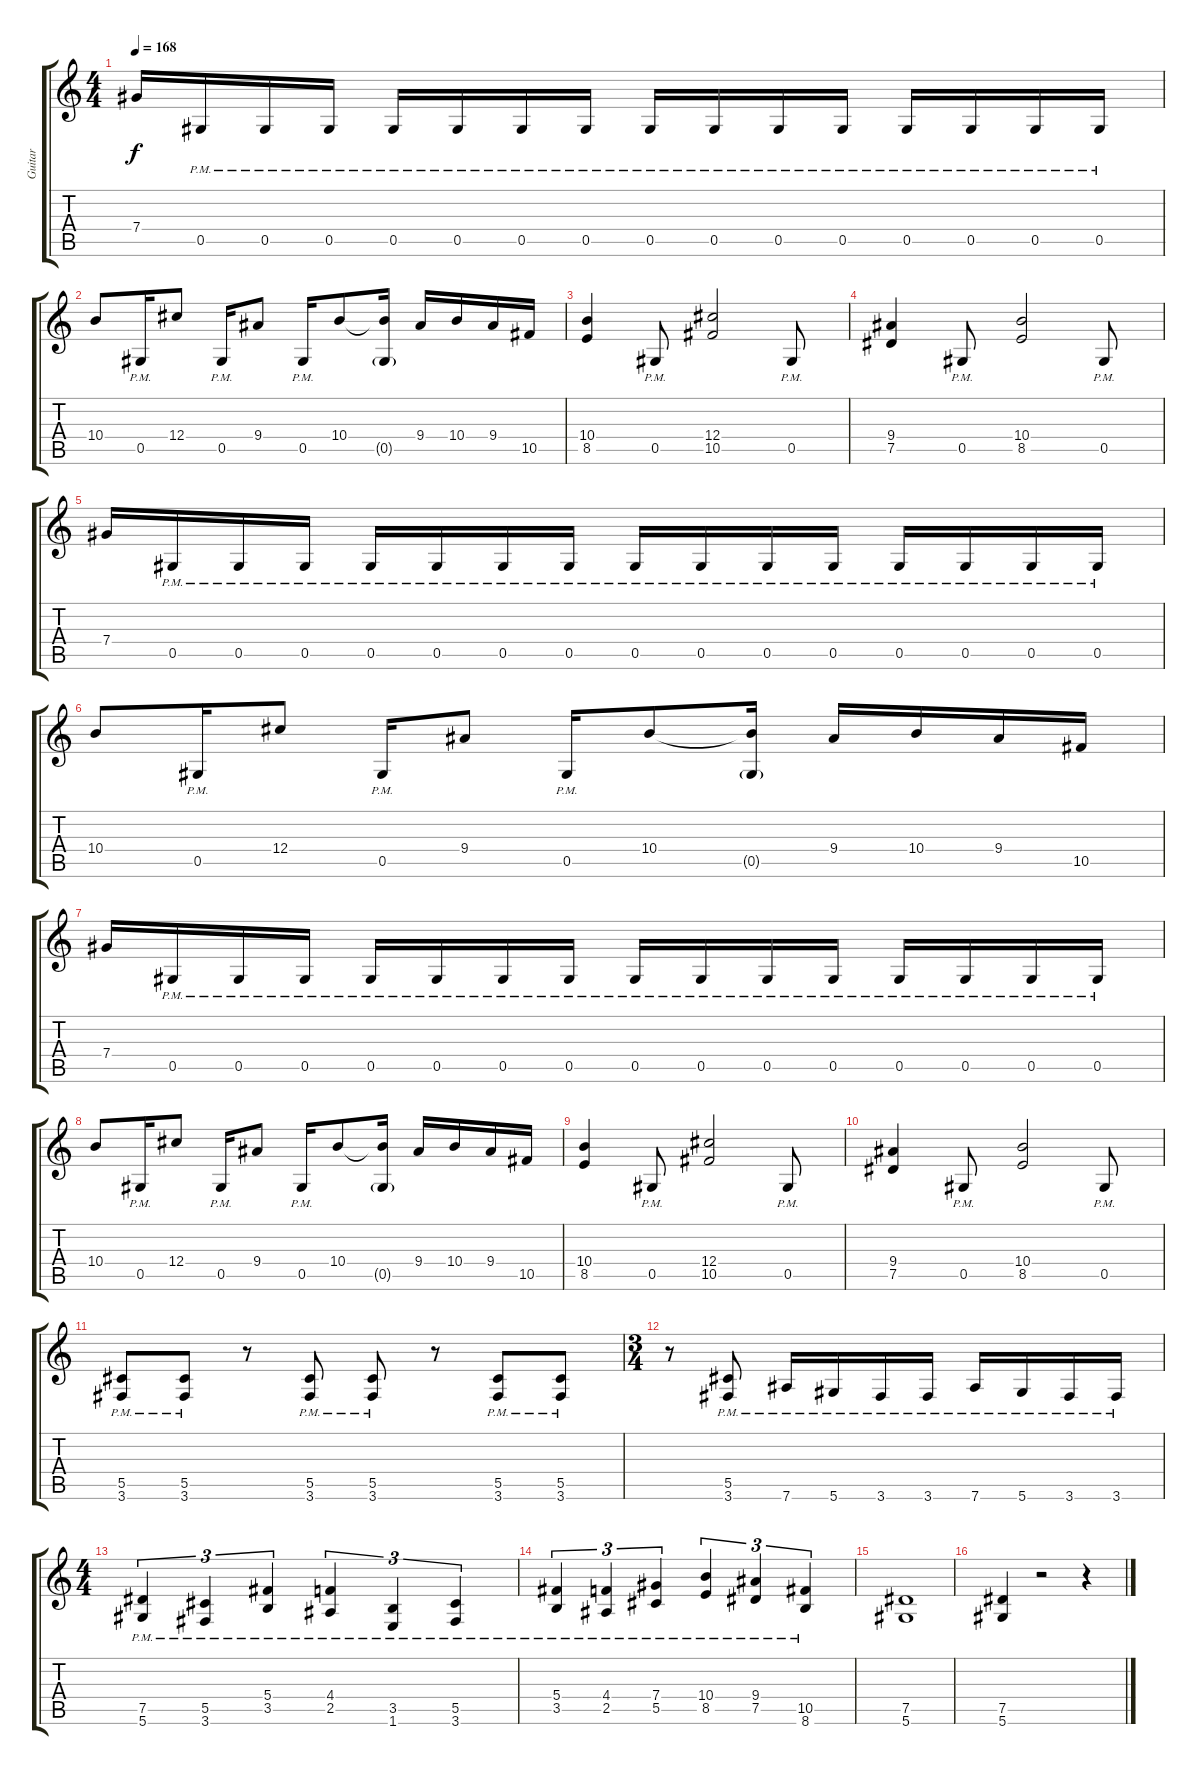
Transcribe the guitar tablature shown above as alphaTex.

\track ("Guitar" "Guitar") {instrument distortionguitar}
\staff {score tabs}
\tuning (Eb4 Bb3 Gb3 Db3 Ab2 Eb2) {hide}
\ts (4 4)
\tempo 168
\clef g2
\ks aminor
7.4.16{dy f} 0.5{pm}.16 0.5{pm}.16 0.5{pm}.16 0.5{pm}.16 0.5{pm}.16 0.5{pm}.16 0.5{pm}.16 0.5{pm}.16 0.5{pm}.16 0.5{pm}.16 0.5{pm}.16 0.5{pm}.16 0.5{pm}.16 0.5{pm}.16 0.5{pm}.16 |
10.4.8 0.5{pm}.16 12.4.8 0.5{pm}.16 9.4.8 0.5{pm}.16 10.4.8 (10.4{t} 0.5{g}).16 9.4.16 10.4.16 9.4.16 10.5.16 |
(10.4 8.5).4 0.5{pm}.8 (12.4 10.5).2 0.5{pm}.8 |
(9.4 7.5).4 0.5{pm}.8 (10.4 8.5).2 0.5{pm}.8 |
7.4.16 0.5{pm}.16 0.5{pm}.16 0.5{pm}.16 0.5{pm}.16 0.5{pm}.16 0.5{pm}.16 0.5{pm}.16 0.5{pm}.16 0.5{pm}.16 0.5{pm}.16 0.5{pm}.16 0.5{pm}.16 0.5{pm}.16 0.5{pm}.16 0.5{pm}.16 |
10.4.8 0.5{pm}.16 12.4.8 0.5{pm}.16 9.4.8 0.5{pm}.16 10.4.8 (10.4{t} 0.5{g}).16 9.4.16 10.4.16 9.4.16 10.5.16 |
7.4.16 0.5{pm}.16 0.5{pm}.16 0.5{pm}.16 0.5{pm}.16 0.5{pm}.16 0.5{pm}.16 0.5{pm}.16 0.5{pm}.16 0.5{pm}.16 0.5{pm}.16 0.5{pm}.16 0.5{pm}.16 0.5{pm}.16 0.5{pm}.16 0.5{pm}.16 |
10.4.8 0.5{pm}.16 12.4.8 0.5{pm}.16 9.4.8 0.5{pm}.16 10.4.8 (10.4{t} 0.5{g}).16 9.4.16 10.4.16 9.4.16 10.5.16 |
(10.4 8.5).4 0.5{pm}.8 (12.4 10.5).2 0.5{pm}.8 |
(9.4 7.5).4 0.5{pm}.8 (10.4 8.5).2 0.5{pm}.8 |
(5.5 3.6{pm}).8 (5.5 3.6{pm}).8 r.8 (5.5 3.6{pm}).8 (5.5 3.6{pm}).8 r.8 (5.5 3.6{pm}).8 (5.5 3.6{pm}).8 |
\ts (3 4)
r.8 (5.5 3.6{pm}).8 7.6{pm}.16 5.6{pm}.16 3.6{pm}.16 3.6{pm}.16 7.6{pm}.16 5.6{pm}.16 3.6{pm}.16 3.6{pm}.16 |
\ts (4 4)
(7.5 5.6{pm}).4{tu (3 2)} (5.5 3.6{pm}).4{tu (3 2)} (5.4 3.5{pm}).4{tu (3 2)} (4.4 2.5{pm}).4{tu (3 2)} (3.5{pm} 1.6).4{tu (3 2)} (5.5{pm} 3.6).4{tu (3 2)} |
(5.4 3.5{pm}).4{tu (3 2)} (4.4 2.5{pm}).4{tu (3 2)} (7.4 5.5{pm}).4{tu (3 2)} (10.4 8.5{pm}).4{tu (3 2)} (9.4 7.5{pm}).4{tu (3 2)} (10.5{pm} 8.6).4{tu (3 2)} |
(7.5 5.6).1 |
(7.5 5.6).4 r.2 r.4
